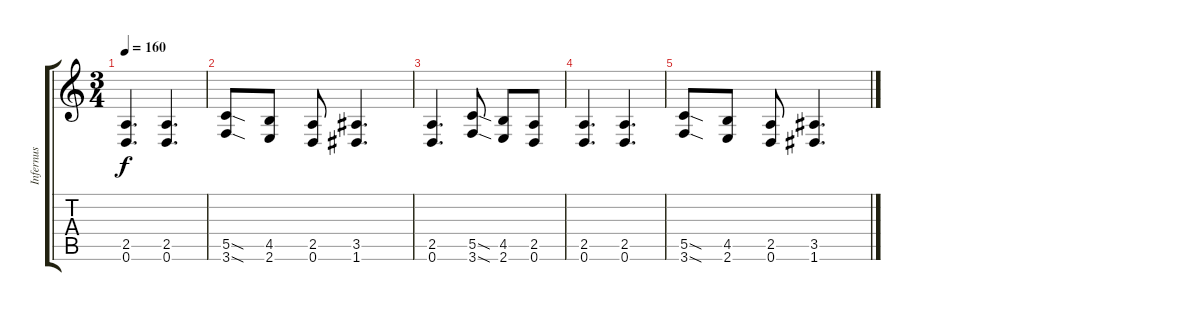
\track ("Infernus" "Infernus") {instrument distortionguitar}
\staff {score tabs}
\tuning (D4 A3 F3 C3 G2 D2) {hide}
\ts (3 4)
\tempo 160
\clef g2
\ks c
(2.5 0.6).4{d dy f} (2.5 0.6).4{d} |
(5.5{sod} 3.6{sod}).8 (4.5 2.6).8 (2.5 0.6).8 (3.5 1.6).4{d} |
(2.5 0.6).4{d} (5.5{sod} 3.6{sod}).8 (4.5 2.6).8 (2.5 0.6).8 |
(2.5 0.6).4{d} (2.5 0.6).4{d} |
(5.5{sod} 3.6{sod}).8 (4.5 2.6).8 (2.5 0.6).8 (3.5 1.6).4{d}
